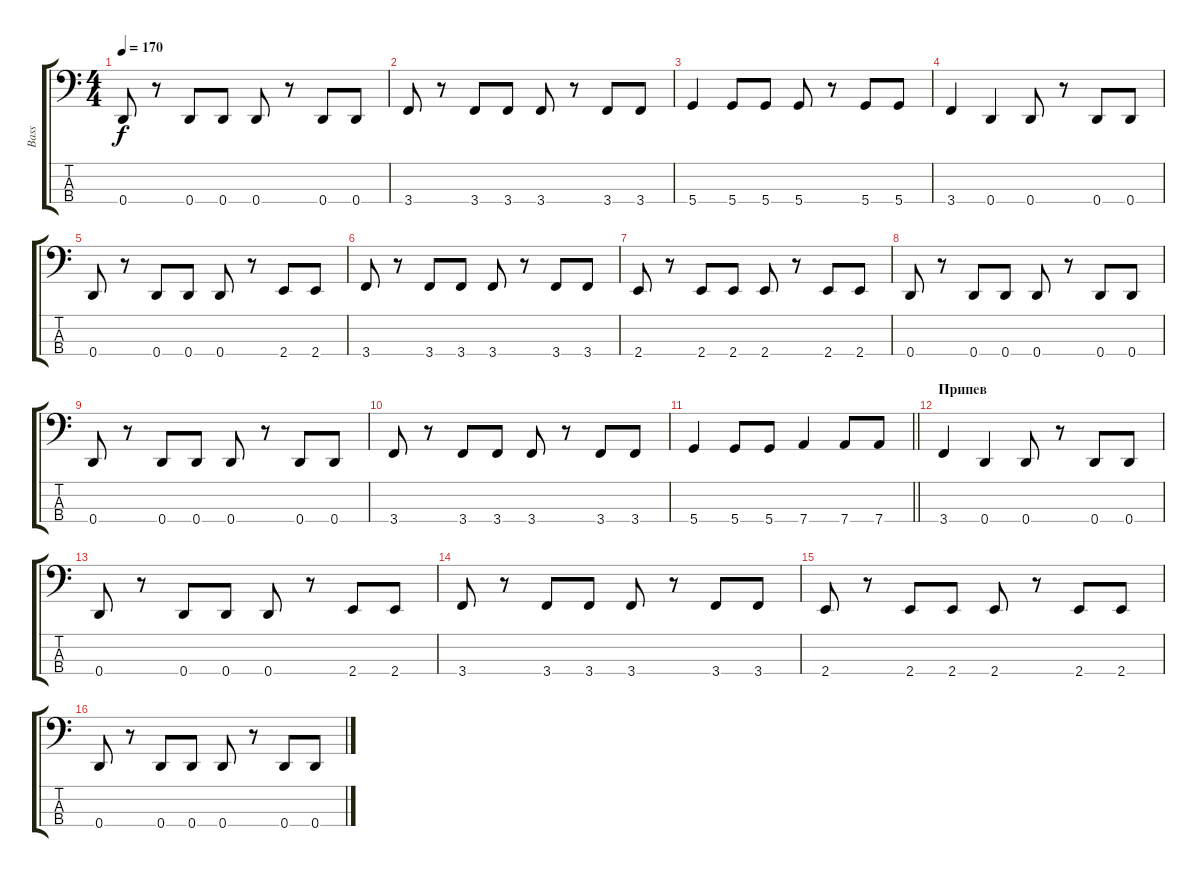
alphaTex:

\track ("Bass" "Bass") {instrument electricbassfinger}
\staff {score tabs}
\tuning (F2 C2 G1 D1) {hide}
\ts (4 4)
\tempo 170
\clef f4
\ks c
0.4.8{dy f} r.8 0.4.8 0.4.8 0.4.8 r.8 0.4.8 0.4.8 |
3.4.8 r.8 3.4.8 3.4.8 3.4.8 r.8 3.4.8 3.4.8 |
5.4.4 5.4.8 5.4.8 5.4.8 r.8 5.4.8 5.4.8 |
3.4.4 0.4.4 0.4.8 r.8 0.4.8 0.4.8 |
0.4.8 r.8 0.4.8 0.4.8 0.4.8 r.8 2.4.8 2.4.8 |
3.4.8 r.8 3.4.8 3.4.8 3.4.8 r.8 3.4.8 3.4.8 |
2.4.8 r.8 2.4.8 2.4.8 2.4.8 r.8 2.4.8 2.4.8 |
0.4.8 r.8 0.4.8 0.4.8 0.4.8 r.8 0.4.8 0.4.8 |
0.4.8 r.8 0.4.8 0.4.8 0.4.8 r.8 0.4.8 0.4.8 |
3.4.8 r.8 3.4.8 3.4.8 3.4.8 r.8 3.4.8 3.4.8 |
\barLineRight lightlight
5.4.4 5.4.8 5.4.8 7.4.4 7.4.8 7.4.8 |
\section ("" "Припев")
3.4.4 0.4.4 0.4.8 r.8 0.4.8 0.4.8 |
0.4.8 r.8 0.4.8 0.4.8 0.4.8 r.8 2.4.8 2.4.8 |
3.4.8 r.8 3.4.8 3.4.8 3.4.8 r.8 3.4.8 3.4.8 |
2.4.8 r.8 2.4.8 2.4.8 2.4.8 r.8 2.4.8 2.4.8 |
0.4.8 r.8 0.4.8 0.4.8 0.4.8 r.8 0.4.8 0.4.8
